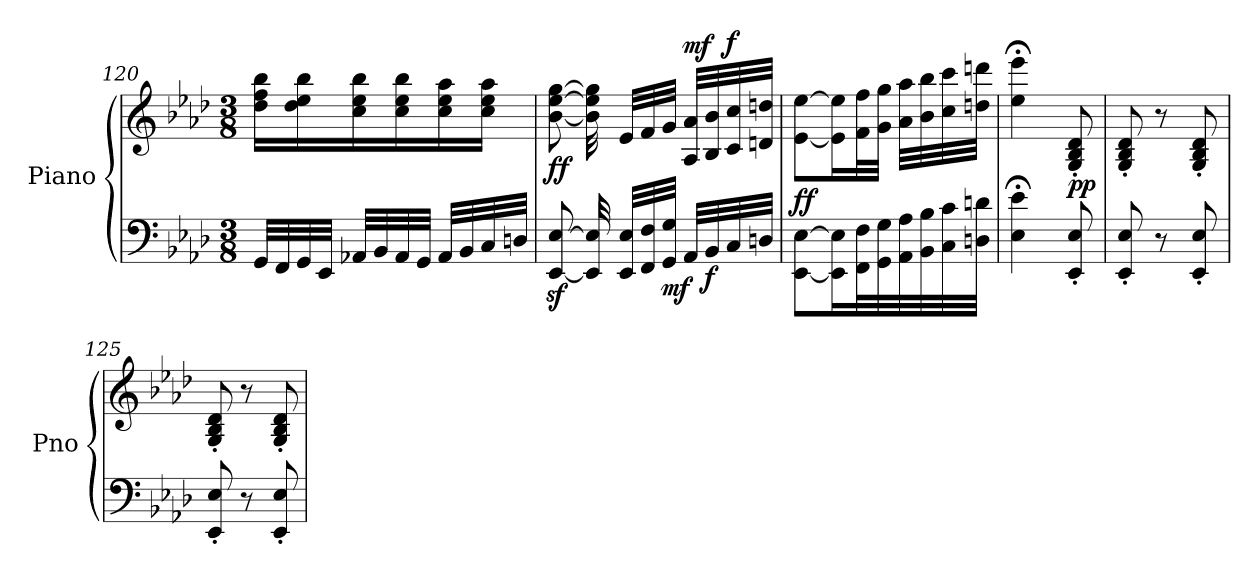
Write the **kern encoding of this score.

**kern	**kern	**dynam
*part1	*part1	*part1
*staff2	*staff1	*staff1/2
*I"Piano	*	*
*I'Pno	*	*
*clefF4	*clefG2	*
*k[b-e-a-d-]	*k[b-e-a-d-]	*
*M3/8	*M3/8	*
=120	=120	=120
32GG/LLL	16dd-\ 16ff\ 16bb-\LL	.
32FF/	.	.
32GG/	16dd-\ 16ee-\ 16bb-\	.
32EE-/JJJ	.	.
32AA-X/LLL	16cc\ 16ee-\ 16bb-\	.
32BB-/	.	.
32AA-/	16cc\ 16ee-\ 16bb-\	.
32GG/JJJ	.	.
32AA-/LLL	16cc\ 16ee-\ 16aa-\	.
32BB-/	.	.
32C/	16cc\ 16ee-\ 16aa-\JJ	.
32Dn/JJJ	.	.
=121	=121	=121
!	!	!LO:DY:b
[8EE-/z> [8E-/z>	[8b-\ [8ee-\ [8gg\	ff
32EE-/] 32E-/]	32b-\] 32ee-\] 32gg\]	.
!	!	!LO:DY:b=2
!	!	!LO:DY:n=1:a
32EE-/ 32E-/LLL	32e-/LLL	mp mp
32FF/ 32F/	32f/	.
!	!	!LO:DY:n=2:b=2
32GG/ 32G/JJJ	32g/JJJ	mf
!	!	!LO:DY:n=3:a
32AA-/LLL	32A-/ 32a-/LLL	mf
!	!	!LO:DY:n=4:b=2
32BB-/	32B-/ 32b-/	f
!	!	!LO:DY:n=5:a
32C/	32c/ 32cc/	f
32Dn/JJJ	32dn/ 32ddn/JJJ	.
=122	=122	=122
!	!	!LO:DY:a=2
[8EE-\ [8E-\L	[8e-\ [8ee-\L	ff
16EE-\] 16E-\]L	16e-\] 16ee-\]L	.
32FF\ 32F\L	32f\ 32ff\L	.
32GG\ 32G\	32g\ 32gg\JJJ	.
32AA-\ 32A-\	32a-\ 32aa-\LLL	.
32BB-\ 32B-\	32b-\ 32bb-\	.
32C\ 32c\	32cc\ 32ccc\	.
32Dn\ 32dn\JJJ	32ddn\ 32dddn\JJJ	.
!!LO:LB:g=z
=123	=123	=123
*	*MM22	*
4E-\;< 4e-\;<	4ee-\;< 4eee-\;<	.
*	*MM44	*
!	!	!LO:DY:a=2
8EE-/' 8E-/'	8G/' 8B-/' 8d-/'	pp
=124	=124	=124
8EE-/' 8E-/'	8G/' 8B-/' 8d-/'	.
8r	8r	.
8EE-/' 8E-/'	8G/' 8B-/' 8d-/'	.
=125	=125	=125
8EE-/' 8E-/'	8G/' 8B-/' 8d-/'	.
8r	8r	.
8EE-/' 8E-/'	8G/' 8B-/' 8d-/'	.
=	=	=
*-	*-	*-
